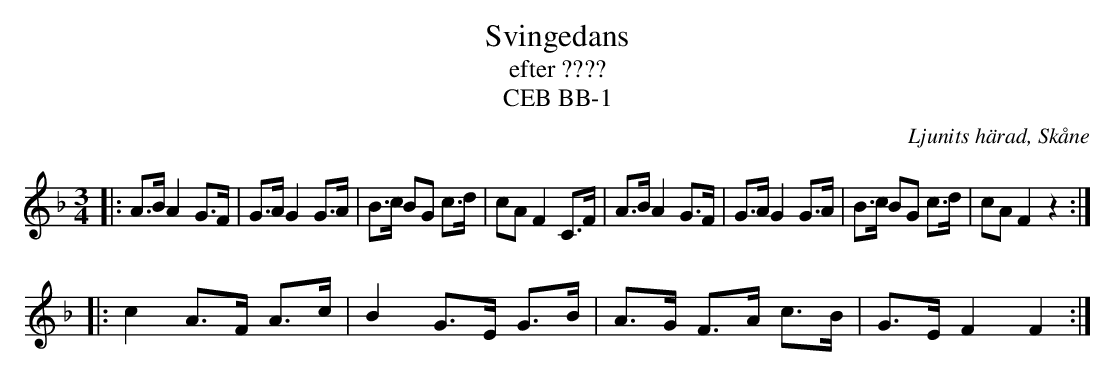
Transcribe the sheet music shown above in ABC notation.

X:1
T:Svingedans
T:efter ????
T:CEB BB-1
O:Ljunits härad, Skåne
M:3/4
L:1/8
Q:108
K:F
|: A>B A2 G>F | G>A G2 G>A | B>c BG c>d | cA F2 C>F | A>B A2 G>F | G>A G2 G>A | B>c BG c>d | cA F2 z2 :|
|: c2 A>F A>c | B2 G>E G>B | A>G F>A c>B | G>E F2 F2 :|
